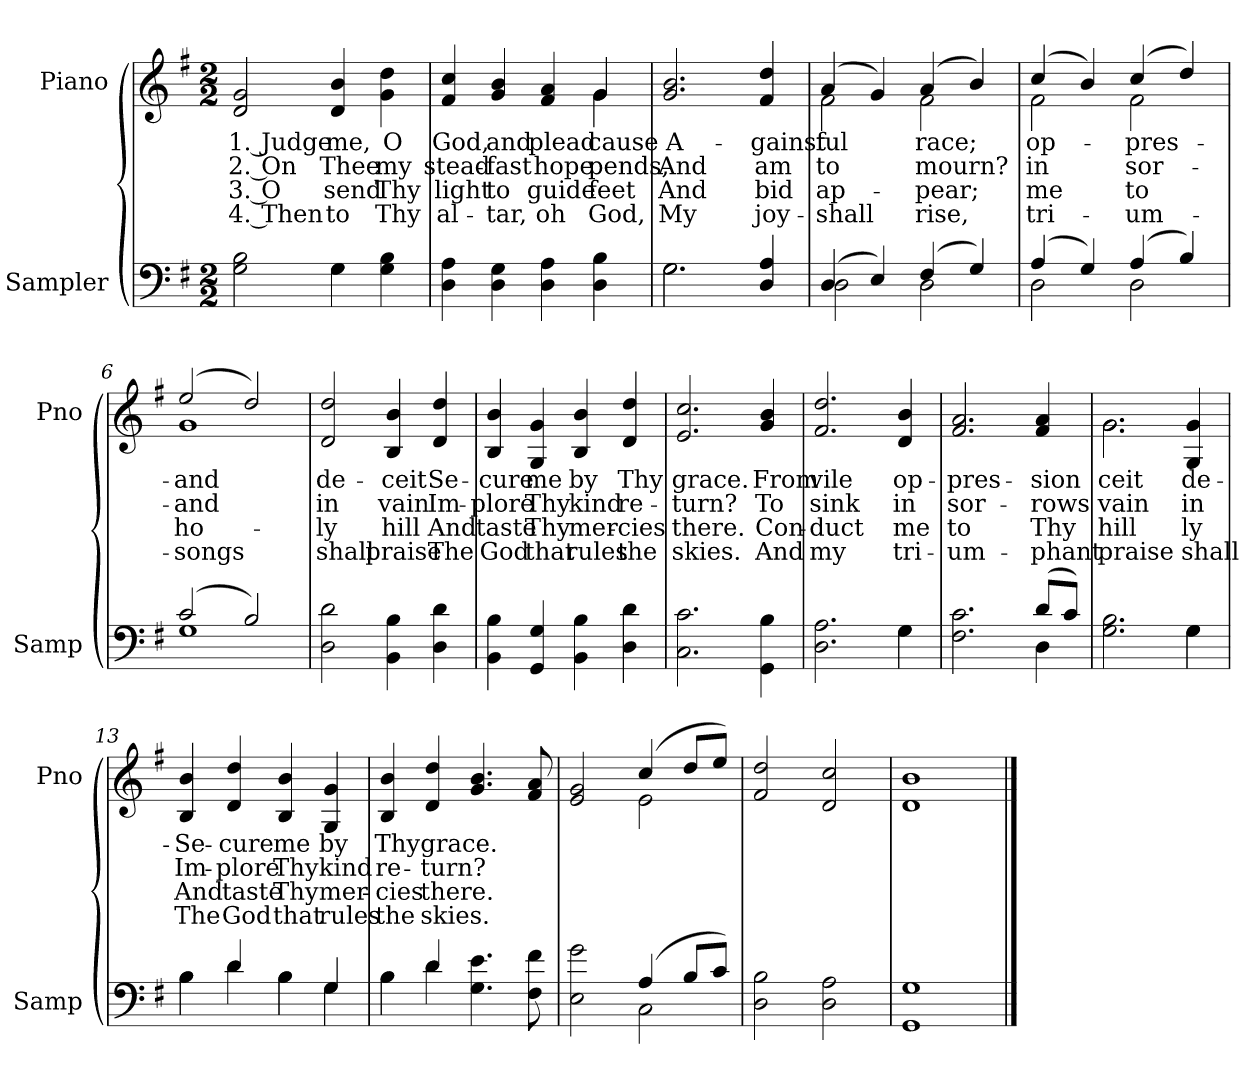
**kern	**kern	**text	**text	**text	**text
*part2	*part1	*part1	*part1	*part1	*part1
*staff2	*staff1	*staff1	*staff1	*staff1	*staff1
*I"Sampler	*I"Piano	*	*	*	*
*I'Samp	*I'Pno	*	*	*	*
*clefF4	*clefG2	*	*	*	*
*k[f#]	*k[f#]	*	*	*	*
*G:	*G:	*	*	*	*
*M2/2	*M2/2	*	*	*	*
=1	=1	=1	=1	=1	=1
*^	*	*	*	*	*
2G 2B	2ryy	2d 2g	1. Judge	2. On	3. O	4. Then
4G\	4G	4d 4b	me,	Thee	send	to
4G 4B	4ryy	4g 4dd	O	my	Thy	Thy
*v	*v	*	*	*	*	*
=2	=2	=2	=2	=2	=2
*	*^	*	*	*	*
4D 4A	4f# 4cc	2.ryy	God,	stead-	light	al-
4D 4G	4g 4b	.	and	-fast	to	-tar,
4D 4A	4f# 4a	.	plead	hope	guide	oh
4D 4B	4g/	4g	cause	-pends,	feet	God,
*	*v	*v	*	*	*	*
=3	=3	=3	=3	=3	=3
*^	*	*	*	*	*
2.G\	2.G	2.g 2.b	A-	And	And	My
4D/ 4A/	4ryy	4f# 4dd	-gainst	am	bid	joy-
=4	=4	=4	=4	=4	=4	=4
*	*	*^	*	*	*	*
(4D/	2D	(4a/	2f#	-ful	to	ap-	shall
4E/)	.	4g/)	.	.	.	.	.
(4F#/	2D	(4a/	2f#	race;	mourn?	-pear;	rise,
4G/)	.	4b/)	.	.	.	.	.
=5	=5	=5	=5	=5	=5	=5	=5
(4A/	2D	(4cc/	2f#	op-	in	me	tri-
4G/)	.	4b/)	.	.	.	.	.
(4A/	2D	(4cc/	2f#	-pres-	sor-	to	-um-
4B/)	.	4dd/)	.	.	.	.	.
=6	=6	=6	=6	=6	=6	=6	=6
(2c/	1G	(2ee/	1g	and	and	ho-	songs
2B/)	.	2dd/)	.	.	.	.	.
*v	*v	*	*	*	*	*	*
*	*v	*v	*	*	*	*
=7	=7	=7	=7	=7	=7
2D 2d	2d 2dd	de-	in	-ly	shall
4BB 4B	4B 4b	-ceit	vain	hill	praise
4D 4d	4d 4dd	Se-	Im-	And	The
=8	=8	=8	=8	=8	=8
4BB 4B	4B 4b	-cure	-plore	taste	God
4GG 4G	4G 4g	me	Thy	Thy	that
4BB 4B	4B 4b	by	kind	mer-	rules
4D 4d	4d 4dd	Thy	re-	-cies	the
=9	=9	=9	=9	=9	=9
2.C 2.c	2.e 2.cc	grace.	-turn?	there.	skies.
4GG 4B	4g 4b	From	To	Con-	And
=10	=10	=10	=10	=10	=10
*^	*	*	*	*	*
2.D 2.A	2.ryy	2.f# 2.dd	vile	sink	-duct	my
4G\	4G	4d 4b	op-	in	me	tri-
=11	=11	=11	=11	=11	=11	=11
2.F# 2.c	2.ryy	2.f# 2.a	-pres-	sor-	to	-um-
(8d/L	4D	4f# 4a	-sion	-rows	Thy	-phant
8c/J)	.	.	.	.	.	.
=12	=12	=12	=12	=12	=12	=12
*	*	*^	*	*	*	*
2.G 2.B	2.ryy	2.g\	2.g	-ceit	vain	hill	praise
4G\	4G	4G 4g	4ryy	de-	in	-ly	shall
*	*	*v	*v	*	*	*	*
=13	=13	=13	=13	=13	=13	=13
4B\	4B	4B 4b	Se-	Im-	And	The
4d/	4d	4d 4dd	-cure	-plore	taste	God
4B\	4B	4B 4b	me	Thy	Thy	that
4G/	4G	4G 4g	by	kind	mer-	rules
=14	=14	=14	=14	=14	=14	=14
4B\	4B	4B 4b	Thy	re-	-cies	the
4d/	4d	4d 4dd	grace.	-turn?	there.	skies.
4.G 4.e	2ryy	4.g 4.b	.	.	.	.
8F# 8f#	.	8f# 8a	.	.	.	.
=15	=15	=15	=15	=15	=15	=15
*	*	*^	*	*	*	*
2E 2g	2ryy	2e 2g	2ryy	.	.	.	.
(4A/	2C	(4cc/	2e	.	.	.	.
8B/L	.	8dd/L	.	.	.	.	.
8c/J)	.	8ee/J)	.	.	.	.	.
*v	*v	*	*	*	*	*	*
*	*v	*v	*	*	*	*
=16	=16	=16	=16	=16	=16
2D 2B	2f# 2dd	.	.	.	.
2D 2A	2d 2cc	.	.	.	.
=17	=17	=17	=17	=17	=17
1GG 1G	1d 1b	.	.	.	.
==	==	==	==	==	==
*-	*-	*-	*-	*-	*-
